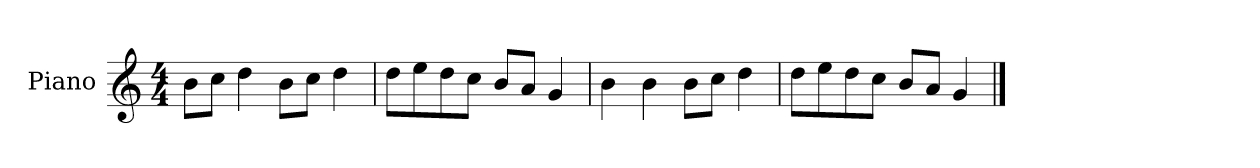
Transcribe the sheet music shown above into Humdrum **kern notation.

**kern
*part1
*staff1
*I"Piano
*I'P-no
*clefG2
*k[]
*M4/4
*MM90
=1
8b\L
8cc\J
4dd\
8b\L
8cc\J
4dd\
=2
8dd\L
8ee\
8dd\
8cc\J
8b/L
8a/J
4g/
=3
4b\
4b\
8b\L
8cc\J
4dd\
=4
8dd\L
8ee\
8dd\
8cc\J
8b/L
8a/J
4g/
==
*-
